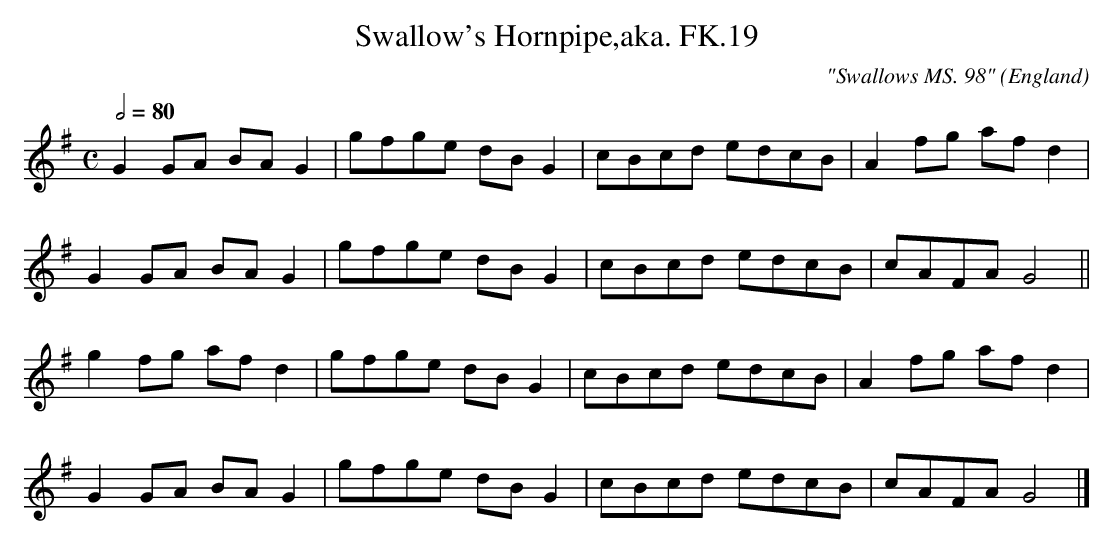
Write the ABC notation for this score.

X:1
T:Swallow's Hornpipe,aka. FK.19
C:"Swallows MS. 98"
L:1/8
M:C
O:England
Q:1/2=80
K:G
G2 GA BA G2 | gfge dB G2 | cBcd edcB | A2 fg af d2 |!
G2 GA BA G2 | gfge dB G2 | cBcd edcB | cAFA G4 ||!
g2 fg af d2 | gfge dB G2 | cBcd edcB | A2 fg af d2 |!
G2 GA BA G2 | gfge dB G2 | cBcd edcB | cAFA G4 |]
